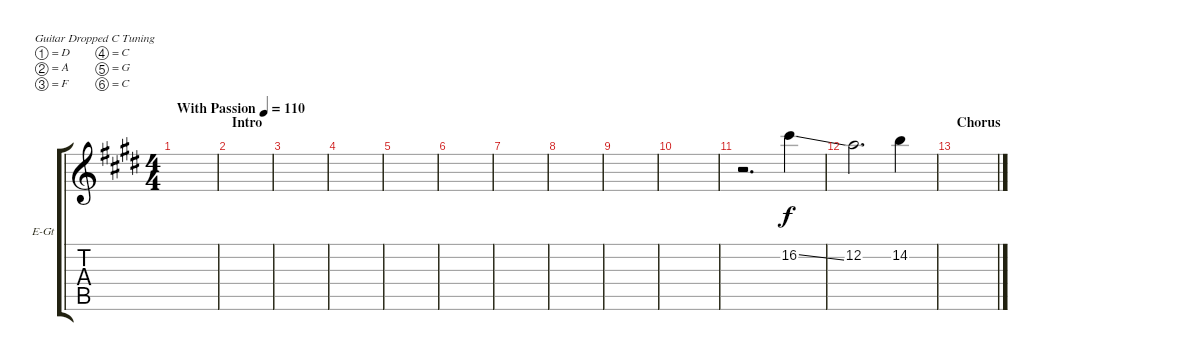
\bracketExtendMode groupsimilarinstruments
\firstSystemTrackNameOrientation horizontal
\otherSystemsTrackNameOrientation horizontal
\track ("Lead Guitar 1" "E-Gt") {instrument overdrivenguitar}
\staff {score tabs}
\tuning (D4 A3 F3 C3 G2 C2)
\ts (4 4)
\tempo (110 "With Passion")
\clef g2
\scale
0.487395
\ks c#minor
|
\section ("" "Intro")
\scale
0.256303 |
\scale
0.256303 |
\scale
0.333333 |
\scale
0.333333 |
\scale
0.333333 |
\scale
0.333333 |
\scale
0.333333 |
\scale
0.333333 |
\scale
0.333333 |
\scale
0.333333 r.2{d} 16.2{ss}.4 |
\scale
0.333333 12.2.2{d} 14.2.4 |
\section ("" "Chorus")
\scale
0.333333 |
\scale
0.333333 |
\scale
0.333333 |
\scale
0.333333
